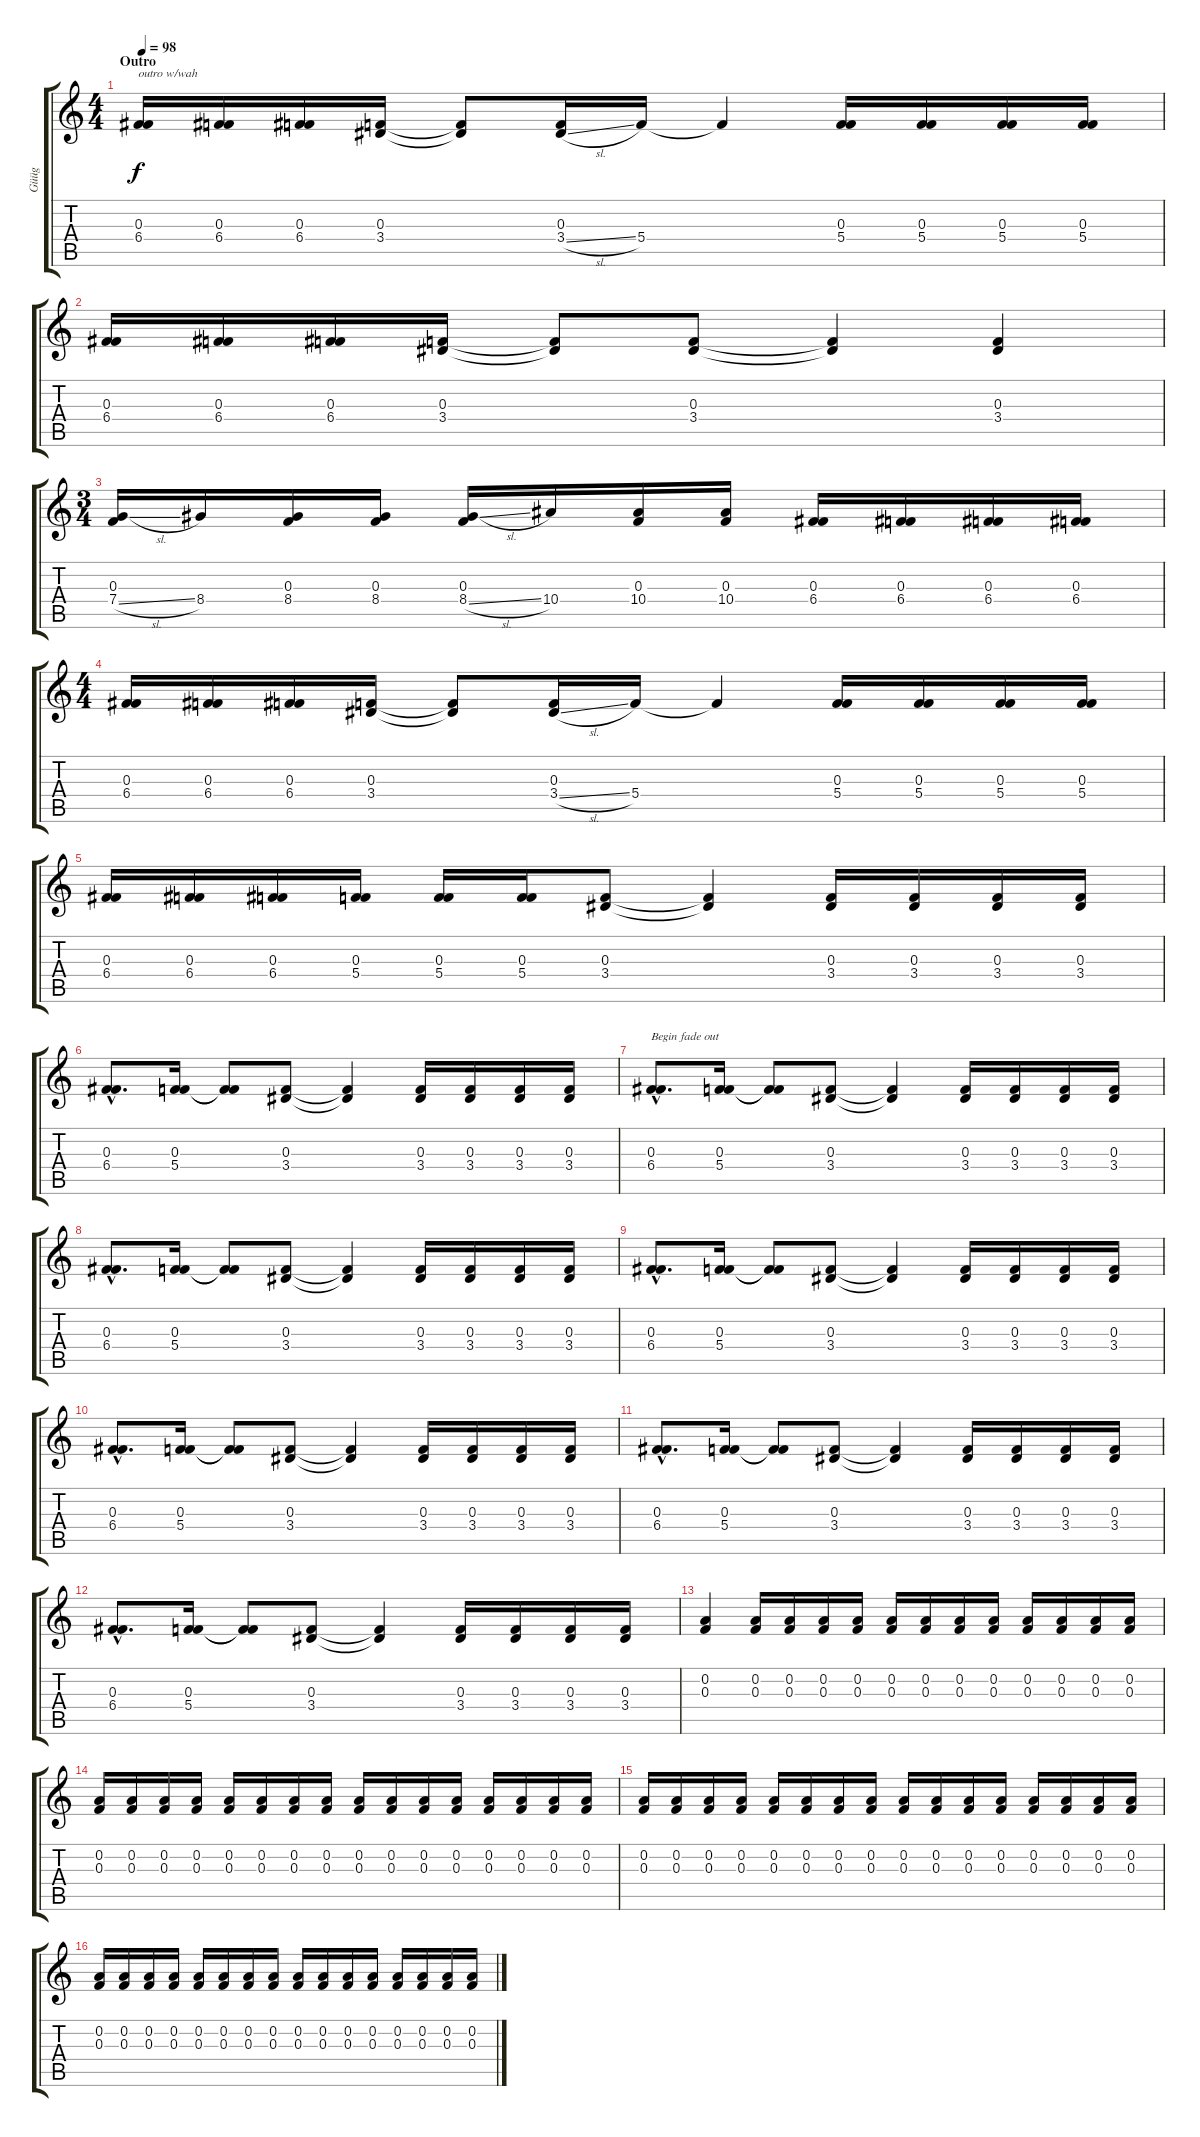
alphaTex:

\track ("Güüg" "Güüg") {instrument distortionguitar}
\staff {score tabs}
\tuning (D4 A3 F3 C3 G2 C2) {hide}
\ts (4 4)
\section ("" "Outro")
\tempo 98
\clef g2
\ks c
(0.3 6.4).16{txt "outro w/wah" dy f} (0.3 6.4).16 (0.3 6.4).16 (0.3 3.4).16 (0.3{t} 3.4{t}).8 (0.3 3.4{sl}).16 5.4.16 5.4{t}.4 (0.3 5.4).16 (0.3 5.4).16 (0.3 5.4).16 (0.3 5.4).16 |
(0.3 6.4).16 (0.3 6.4).16 (0.3 6.4).16 (0.3 3.4).16 (0.3{t} 3.4{t}).8 (0.3 3.4).8 (0.3{t} 3.4{t}).4 (0.3 3.4).4 |
\ts (3 4)
(0.3 7.4{sl}).16 8.4.16 (0.3 8.4).16 (0.3 8.4).16 (0.3 8.4{sl}).16 10.4.16 (0.3 10.4).16 (0.3 10.4).16 (0.3 6.4).16 (0.3 6.4).16 (0.3 6.4).16 (0.3 6.4).16 |
\ts (4 4)
(0.3 6.4).16 (0.3 6.4).16 (0.3 6.4).16 (0.3 3.4).16 (0.3{t} 3.4{t}).8 (0.3 3.4{sl}).16 5.4.16 5.4{t}.4 (0.3 5.4).16 (0.3 5.4).16 (0.3 5.4).16 (0.3 5.4).16 |
(0.3 6.4).16 (0.3 6.4).16 (0.3 6.4).16 (0.3 5.4).16 (0.3 5.4).16 (0.3 5.4).16 (0.3 3.4).8 (0.3{t} 3.4{t}).4 (0.3 3.4).16 (0.3 3.4).16 (0.3 3.4).16 (0.3 3.4).16 |
(0.3{hac} 6.4{hac}).8{d} (0.3 5.4).16 (0.3{t} 5.4{t}).8 (0.3 3.4).8 (0.3{t} 3.4{t}).4 (0.3 3.4).16 (0.3 3.4).16 (0.3 3.4).16 (0.3 3.4).16 |
(0.3{hac} 6.4{hac}).8{d txt "Begin fade out" volume 8} (0.3 5.4).16 (0.3{t} 5.4{t}).8 (0.3 3.4).8 (0.3{t} 3.4{t}).4 (0.3 3.4).16 (0.3 3.4).16 (0.3 3.4).16 (0.3 3.4).16 |
(0.3{hac} 6.4{hac}).8{d} (0.3 5.4).16 (0.3{t} 5.4{t}).8 (0.3 3.4).8 (0.3{t} 3.4{t}).4 (0.3 3.4).16 (0.3 3.4).16 (0.3 3.4).16 (0.3 3.4).16 |
(0.3{hac} 6.4{hac}).8{d} (0.3 5.4).16 (0.3{t} 5.4{t}).8 (0.3 3.4).8 (0.3{t} 3.4{t}).4 (0.3 3.4).16 (0.3 3.4).16 (0.3 3.4).16 (0.3 3.4).16 |
(0.3{hac} 6.4{hac}).8{d} (0.3 5.4).16 (0.3{t} 5.4{t}).8 (0.3 3.4).8 (0.3{t} 3.4{t}).4 (0.3 3.4).16 (0.3 3.4).16 (0.3 3.4).16 (0.3 3.4).16 |
(0.3{hac} 6.4{hac}).8{d} (0.3 5.4).16 (0.3{t} 5.4{t}).8 (0.3 3.4).8 (0.3{t} 3.4{t}).4 (0.3 3.4).16 (0.3 3.4).16 (0.3 3.4).16 (0.3 3.4).16 |
(0.3{hac} 6.4{hac}).8{d} (0.3 5.4).16 (0.3{t} 5.4{t}).8 (0.3 3.4).8 (0.3{t} 3.4{t}).4 (0.3 3.4).16 (0.3 3.4).16 (0.3 3.4).16 (0.3 3.4).16 |
(0.2 0.3).4{volume 0} (0.2 0.3).16 (0.2 0.3).16 (0.2 0.3).16 (0.2 0.3).16 (0.2 0.3).16 (0.2 0.3).16 (0.2 0.3).16 (0.2 0.3).16 (0.2 0.3).16 (0.2 0.3).16 (0.2 0.3).16 (0.2 0.3).16 |
(0.2 0.3).16 (0.2 0.3).16 (0.2 0.3).16 (0.2 0.3).16 (0.2 0.3).16 (0.2 0.3).16 (0.2 0.3).16 (0.2 0.3).16 (0.2 0.3).16 (0.2 0.3).16 (0.2 0.3).16 (0.2 0.3).16 (0.2 0.3).16 (0.2 0.3).16 (0.2 0.3).16 (0.2 0.3).16 |
(0.2 0.3).16 (0.2 0.3).16 (0.2 0.3).16 (0.2 0.3).16 (0.2 0.3).16 (0.2 0.3).16 (0.2 0.3).16 (0.2 0.3).16 (0.2 0.3).16 (0.2 0.3).16 (0.2 0.3).16 (0.2 0.3).16 (0.2 0.3).16 (0.2 0.3).16 (0.2 0.3).16 (0.2 0.3).16 |
(0.2 0.3).16 (0.2 0.3).16 (0.2 0.3).16 (0.2 0.3).16 (0.2 0.3).16 (0.2 0.3).16 (0.2 0.3).16 (0.2 0.3).16 (0.2 0.3).16 (0.2 0.3).16 (0.2 0.3).16 (0.2 0.3).16 (0.2 0.3).16 (0.2 0.3).16 (0.2 0.3).16 (0.2 0.3).16
